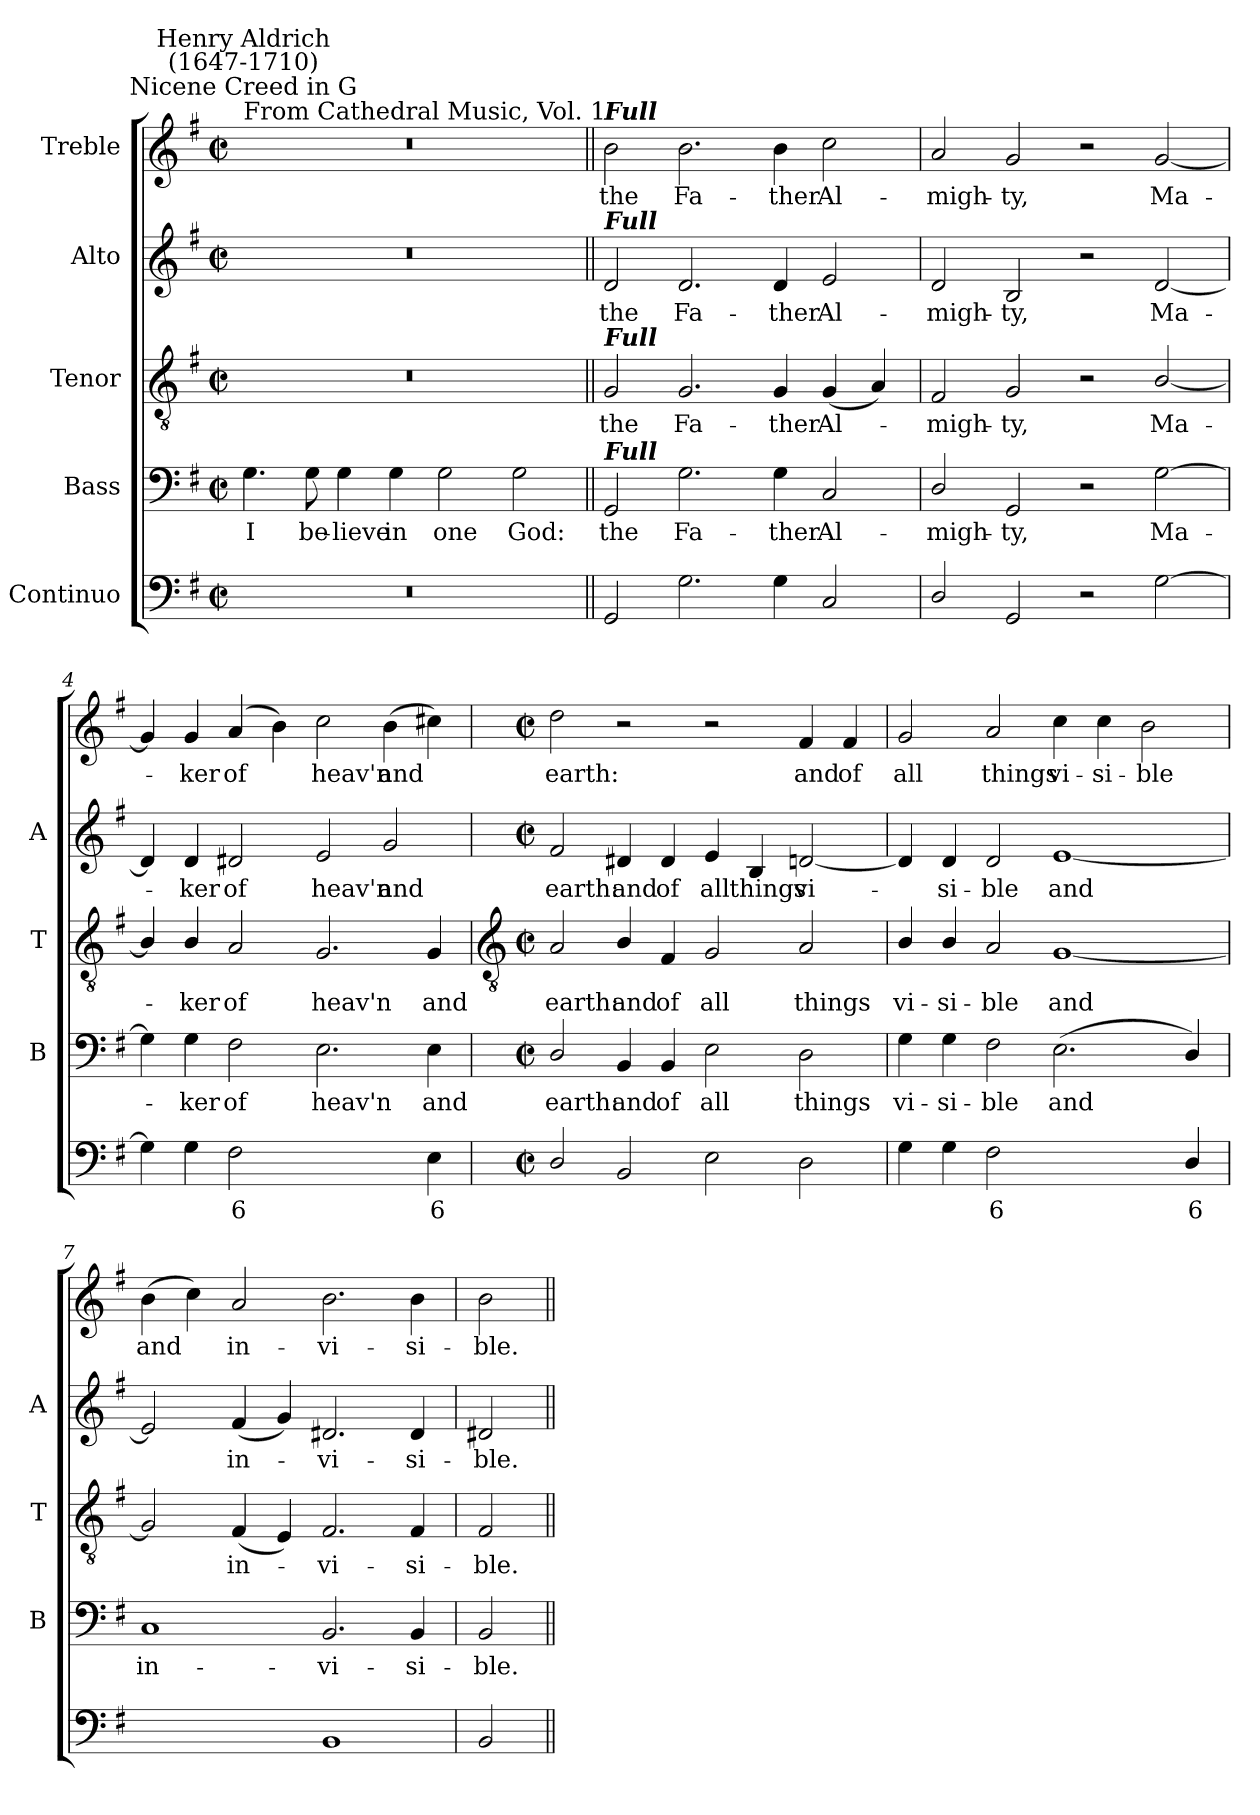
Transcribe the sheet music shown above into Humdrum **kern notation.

**kern	**text	**kern	**text	**kern	**text	**kern	**text	**kern	**text
*part5	*part5	*part4	*part4	*part3	*part3	*part2	*part2	*part1	*part1
*staff5	*staff5	*staff4	*staff4	*staff3	*staff3	*staff2	*staff2	*staff1	*staff1
*I"Continuo	*	*I"Bass	*	*I"Tenor	*	*I"Alto	*	*I"Treble	*
*	*	*I'B	*	*I'T	*	*I'A	*	*	*
*clefF4	*	*clefF4	*	*clefGv2	*	*clefG2	*	*clefG2	*
*k[f#]	*	*k[f#]	*	*k[f#]	*	*k[f#]	*	*k[f#]	*
*G:	*	*G:	*	*G:	*	*G:	*	*G:	*
*M4/2	*	*M4/2	*	*M4/2	*	*M4/2	*	*M4/2	*
*met(c|)	*	*met(c|)	*	*met(c|)	*	*met(c|)	*	*met(c|)	*
=1	=1	=1	=1	=1	=1	=1	=1	=1	=1
!	!	!	!	!	!	!	!	!LO:TX:a:t=From Cathedral Music, Vol. 1	!
!	!	!	!	!	!	!	!	!LO:TX:a:cj:t=Nicene Creed in G	!
!	!	!	!	!	!	!	!	!LO:TX:a:cj:t=Henry Aldrich\n(1647-1710)	!
!	!	!	!LO:LY:b	!	!	!	!	!	!
0r	.	4.G	I	0r	.	0r	.	0r	.
!	!	!	!LO:LY:b	!	!	!	!	!	!
.	.	8G	be-	.	.	.	.	.	.
!	!	!	!LO:LY:b	!	!	!	!	!	!
.	.	4G	-lieve	.	.	.	.	.	.
!	!	!	!LO:LY:b	!	!	!	!	!	!
.	.	4G	in	.	.	.	.	.	.
!	!	!	!LO:LY:b	!	!	!	!	!	!
.	.	2G	one	.	.	.	.	.	.
!	!	!	!LO:LY:b	!	!	!	!	!	!
.	.	2G	God:	.	.	.	.	.	.
=2||	=2||	=2||	=2||	=2||	=2||	=2||	=2||	=2||	=2||
!	!	!	!	!	!	!	!	!LO:TX:a:Bi:t=Full	!
!	!	!	!	!	!	!LO:TX:a:Bi:t=Full	!	!	!
!	!	!	!	!LO:TX:a:Bi:t=Full	!	!	!	!	!
!	!	!LO:TX:a:Bi:t=Full	!	!	!	!	!	!	!
!	!	!	!LO:LY:b	!	!LO:LY:b	!	!LO:LY:b	!	!LO:LY:b
2GG/	.	2GG/	the	2G	the	2d	the	2b	the
!	!	!	!LO:LY:b	!	!LO:LY:b	!	!LO:LY:b	!	!LO:LY:b
2.G	.	2.G	Fa-	2.G	Fa-	2.d	Fa-	2.b	Fa-
!	!	!	!LO:LY:b	!	!LO:LY:b	!	!LO:LY:b	!	!LO:LY:b
4G	.	4G	-ther	4G	-ther	4d	-ther	4b	-ther
!	!	!	!LO:LY:b	!	!LO:LY:b	!	!LO:LY:b	!	!LO:LY:b
2C	.	2C	Al-	(<4G	Al-	2e	Al-	2cc	Al-
.	.	.	.	4A)	.	.	.	.	.
=3	=3	=3	=3	=3	=3	=3	=3	=3	=3
!	!	!	!LO:LY:b	!	!LO:LY:b	!	!LO:LY:b	!	!LO:LY:b
2D/	.	2D/	-migh-	2F#	migh-	2d	-migh-	2a	-migh-
!	!	!	!LO:LY:b	!	!LO:LY:b	!	!LO:LY:b	!	!LO:LY:b
2GG	.	2GG	-ty,	2G	-ty,	2B	-ty,	2g	-ty,
2r	.	2r	.	2r	.	2r	.	2r	.
!	!	!	!LO:LY:b	!	!LO:LY:b	!	!LO:LY:b	!	!LO:LY:b
[2G	.	[2G	Ma-	[2B/	Ma-	[2d	Ma-	[2g	Ma-
=4	=4	=4	=4	=4	=4	=4	=4	=4	=4
4G]	.	4G]	.	4B/]	.	4d]	.	4g]	.
!	!	!	!LO:LY:b	!	!LO:LY:b	!	!LO:LY:b	!	!LO:LY:b
4G	.	4G	ker	4B/	ker	4d	ker	4g	ker
!	!LO:LY:b	!	!LO:LY:b	!	!LO:LY:b	!	!LO:LY:b	!	!LO:LY:b
2F#	6	2F#	of	2A	of	2d#X	of	(<4a	of
.	.	.	.	.	.	.	.	4b)	.
!	!LO:LY:b	!	!LO:LY:b	!	!LO:LY:b	!	!LO:LY:b	!	!LO:LY:b
[2Eyy	6	2.E	heav'n	2.G	heav'n	2e	heav'n	2cc	heav'n
!	!LO:LY:b	!	!	!	!	!	!LO:LY:b	!	!LO:LY:b
4Eyy]	5	.	.	.	.	2g	and	(>4b	and
!	!LO:LY:b	!	!LO:LY:b	!	!LO:LY:b	!	!	!	!
4E	6	4E	and	4G	and	.	.	4cc#X)	.
!!LO:LB:g=z
=5	=5	=5	=5	=5	=5	=5	=5	=5	=5
*	*	*	*	*clefGv2	*	*	*	*	*
*M4/2	*	*M4/2	*	*M4/2	*	*M4/2	*	*M4/2	*
*met(c|)	*	*met(c|)	*	*met(c|)	*	*met(c|)	*	*met(c|)	*
!	!	!	!LO:LY:b	!	!LO:LY:b	!	!LO:LY:b	!	!LO:LY:b
2D/	.	2D/	earth:	2A	earth:	2f#	earth:	2dd	earth:
!	!	!	!LO:LY:b	!	!LO:LY:b	!	!LO:LY:b	!	!
2BB	.	4BB	and	4B/	and	4d#X	and	2r	.
!	!	!	!LO:LY:b	!	!LO:LY:b	!	!LO:LY:b	!	!
.	.	4BB	of	4F#	of	4d#	of	.	.
!	!	!	!LO:LY:b	!	!LO:LY:b	!	!LO:LY:b	!	!
2E	.	2E	all	2G	all	4e	all	2r	.
!	!	!	!	!	!	!	!LO:LY:b	!	!
.	.	.	.	.	.	4B	things	.	.
!	!	!	!LO:LY:b	!	!LO:LY:b	!	!LO:LY:b	!	!LO:LY:b
2D	.	2D	things	2A	things	[2dn	vi-	4f#	and
!	!	!	!	!	!	!	!	!	!LO:LY:b
.	.	.	.	.	.	.	.	4f#	of
=6	=6	=6	=6	=6	=6	=6	=6	=6	=6
!	!	!	!LO:LY:b	!	!LO:LY:b	!	!	!	!LO:LY:b
4G	.	4G	vi-	4B/	vi-	4d]	.	2g	all
!	!	!	!LO:LY:b	!	!LO:LY:b	!	!LO:LY:b	!	!
4G	.	4G	-si-	4B/	-si-	4d	si-	.	.
!	!LO:LY:b	!	!LO:LY:b	!	!LO:LY:b	!	!LO:LY:b	!	!LO:LY:b
2F#	6	2F#	-ble	2A	-ble	2d	-ble	2a	things
!	!LO:LY:b	!	!LO:LY:b	!	!LO:LY:b	!	!LO:LY:b	!	!LO:LY:b
[2Eyy	6	(<2.E	and	[1G	and	[1e	and	4cc	vi-
!	!	!	!	!	!	!	!	!	!LO:LY:b
.	.	.	.	.	.	.	.	4cc	-si-
!	!LO:LY:b	!	!	!	!	!	!	!	!LO:LY:b
4Eyy]	5	.	.	.	.	.	.	2b	-ble
!	!LO:LY:b	!	!	!	!	!	!	!	!
4D/	6	4D/)	.	.	.	.	.	.	.
=7	=7	=7	=7	=7	=7	=7	=7	=7	=7
!	!LO:LY:b	!	!LO:LY:b	!	!	!	!	!	!LO:LY:b
[2Cyy	7	1C	in-	2G]	.	2e]	.	(>4b	and
.	.	.	.	.	.	.	.	4cc)	.
!	!LO:LY:b	!	!	!	!LO:LY:b	!	!LO:LY:b	!	!LO:LY:b
2Cyy]	6	.	.	(<4F#	in-	(<4f#	in-	2a	in-
.	.	.	.	4E)	.	4g)	.	.	.
!	!	!	!LO:LY:b	!	!LO:LY:b	!	!LO:LY:b	!	!LO:LY:b
1BB	.	2.BB	-vi-	2.F#	vi-	2.d#X	vi-	2.b	-vi-
!	!	!	!LO:LY:b	!	!LO:LY:b	!	!LO:LY:b	!	!LO:LY:b
.	.	4BB	-si-	4F#	-si-	4d#	-si-	4b	-si-
=8	=8	=8	=8	=8	=8	=8	=8	=8	=8
!	!	!	!LO:LY:b	!	!LO:LY:b	!	!LO:LY:b	!	!LO:LY:b
2BB	.	2BB	-ble.	2F#	-ble.	2d#X	-ble.	2b	-ble.
=||	=||	=||	=||	=||	=||	=||	=||	=||	=||
*-	*-	*-	*-	*-	*-	*-	*-	*-	*-
